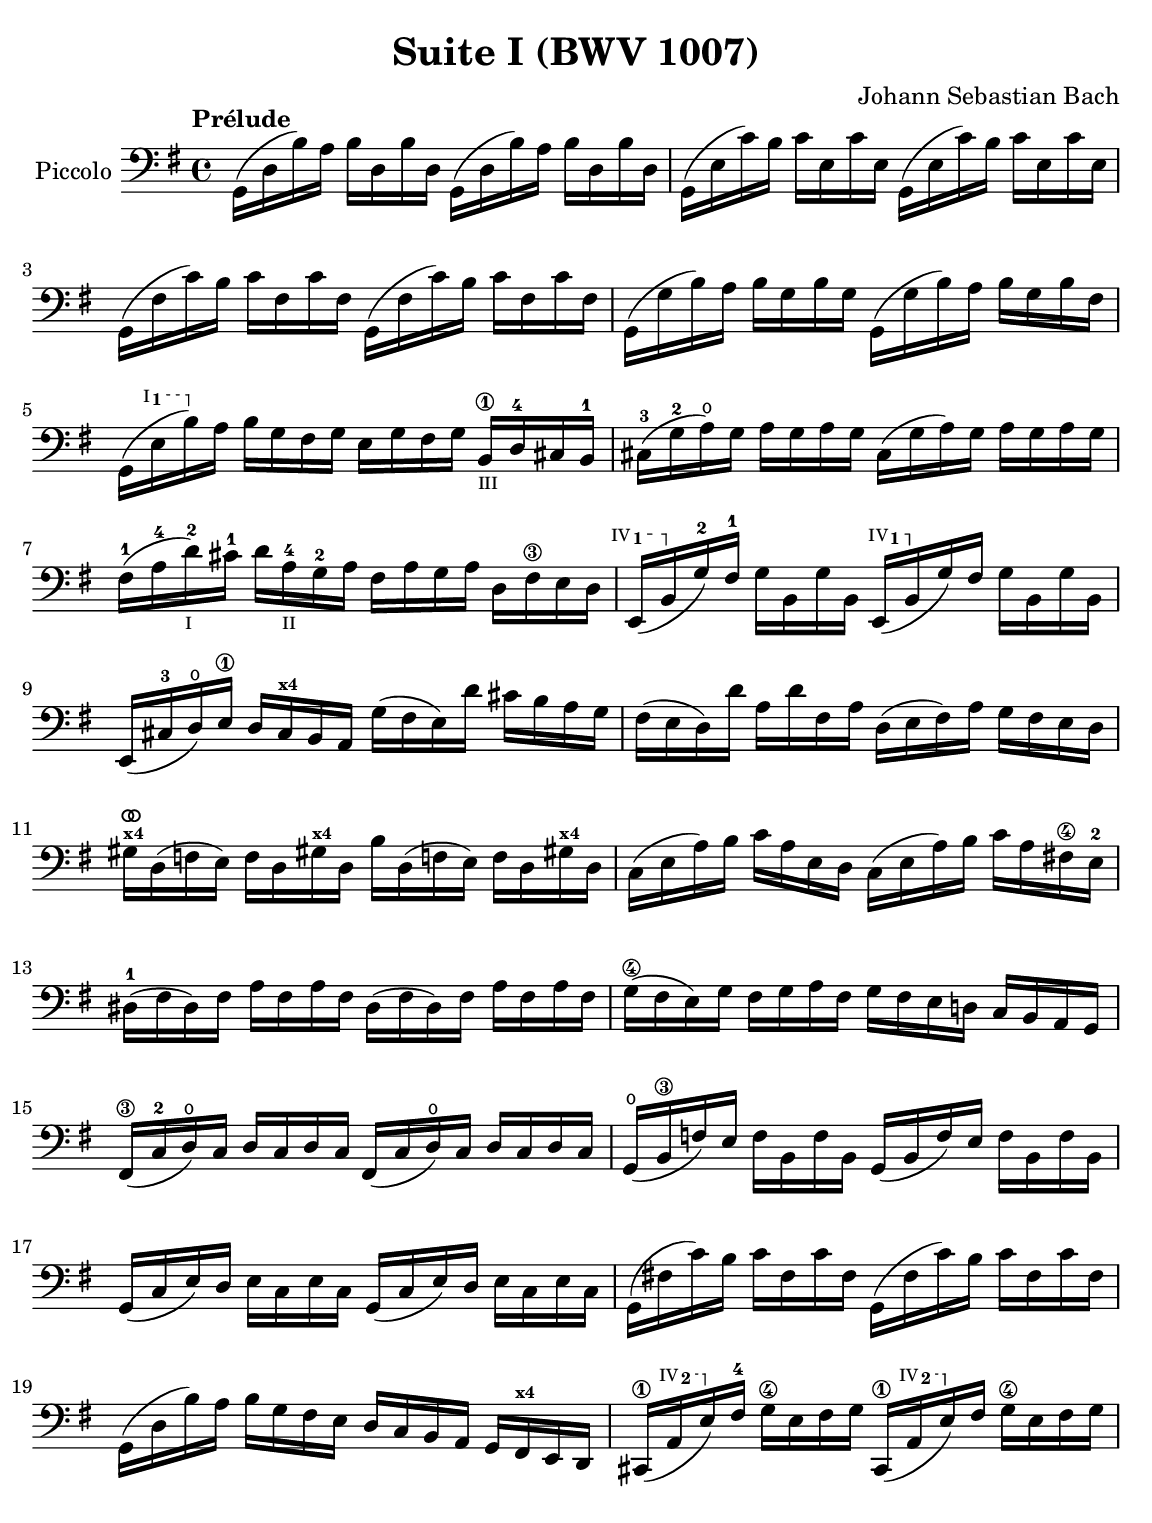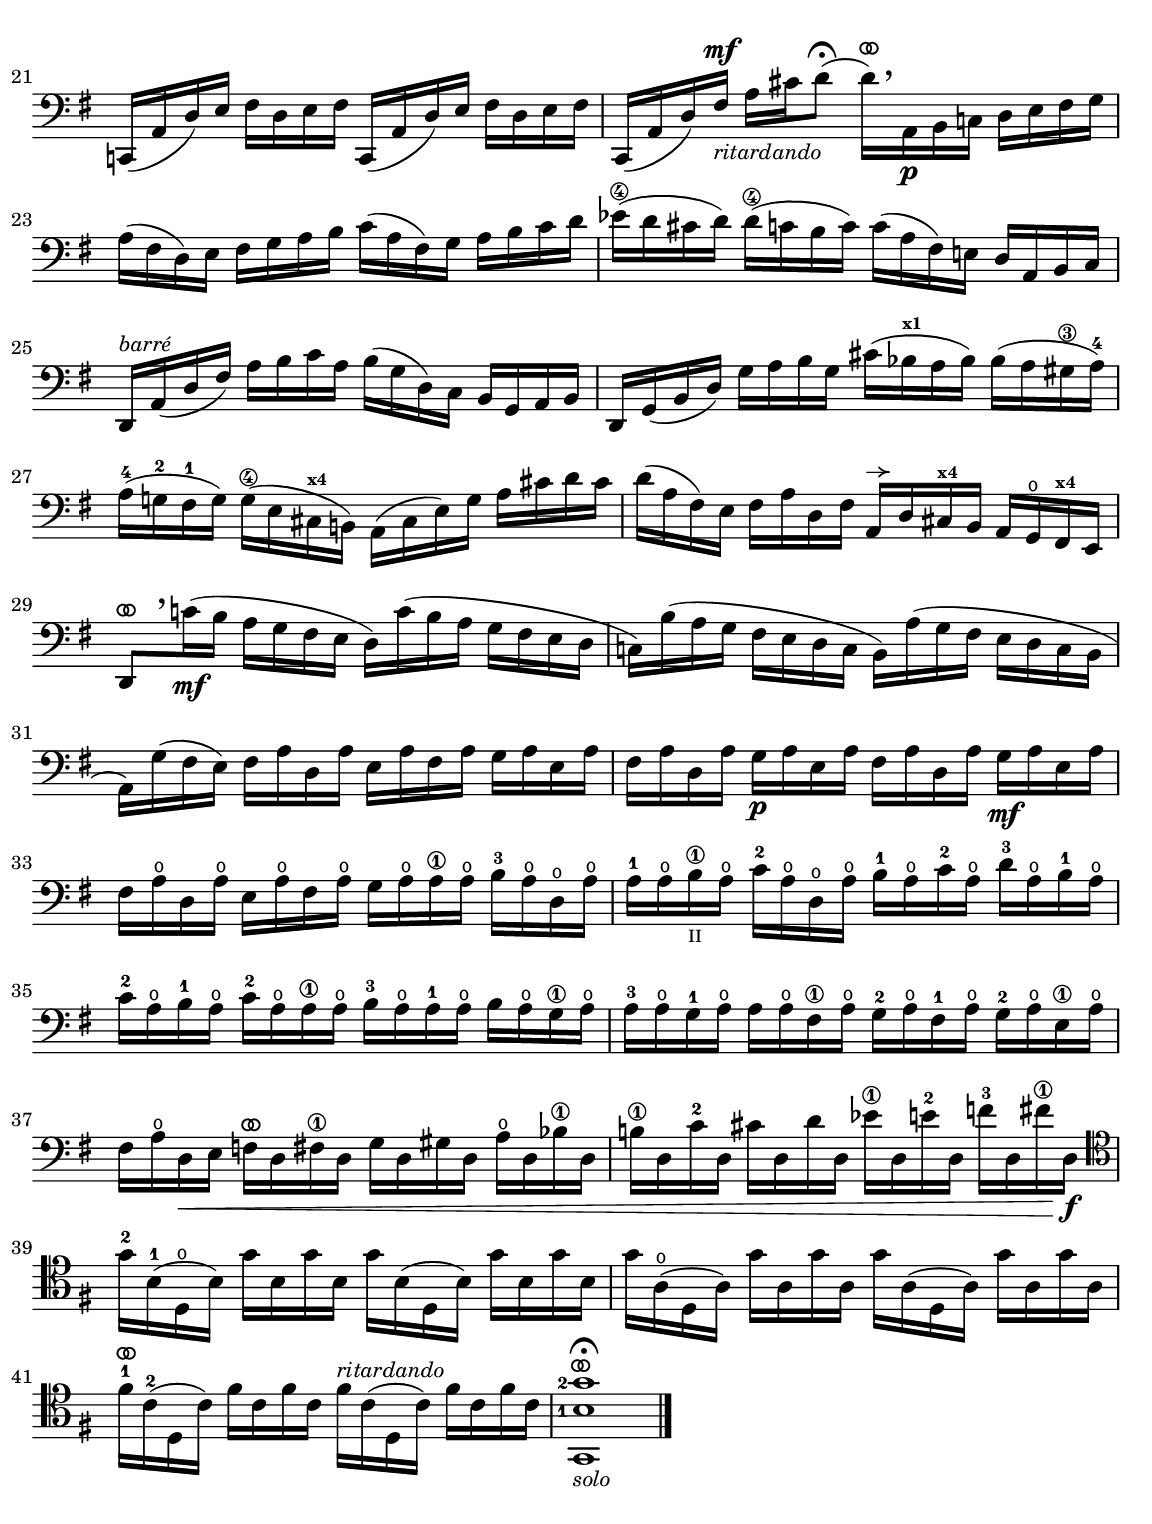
#(set-global-staff-size 21)

\version "2.24.0"

\header {
  title = "Suite I (BWV 1007)"
  composer = "Johann Sebastian Bach"
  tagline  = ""
}

\language "italiano"

% iPad Pro 12.9

\paper {
  paper-width  = 195\mm
  paper-height = 260\mm
%  indent = #0
  page-count = #2
  line-width = #184
  print-page-number = ##f
  ragged-last-bottom = ##t
  ragged-bottom = ##f
  ragged-last = ##t
}

% \phrasingSlurDashed
% \SlurDashed
% \slurSolid

allongerUne = \markup {
  \center-column {
    \combine
    \draw-line #'(-2 . 0)
    \arrow-head #X #RIGHT ##f
  }
}

ringsps = #"
  0.15 setlinewidth
  0.9 0.6 moveto
  0.4 0.6 0.5 0 361 arc
  stroke
  1.0 0.6 0.5 0 361 arc
  stroke
  "

vibrato = \markup {
  \with-dimensions #'(-0.2 . 1.6) #'(0 . 1.2)
  \postscript #ringsps
}

startModernBarre =
#(define-event-function (fretnum partial)
   (number? number?)
    #{
      \tweak bound-details.left.text
        \markup
          \teeny \concat {
          #(format #f "~@r" fretnum)
          \hspace #.2
          \lower #.3 \small \bold \fontsize #-2 #(number->string partial)
          \hspace #.5
        }
      \tweak font-size -1
      \tweak font-shape #'upright
      \tweak style #'dashed-line
      \tweak dash-fraction #0.3
      \tweak dash-period #1
      \tweak bound-details.left.stencil-align-dir-y #0.35
      \tweak bound-details.left.padding 2.5 % was 0.25
      \tweak bound-details.left.attach-dir -1
      \tweak bound-details.left-broken.text ##f
      \tweak bound-details.left-broken.attach-dir -1
      %% adjust the numeric values to fit your needs:
      \tweak bound-details.left-broken.padding 0.5 %% was 1.5
      \tweak bound-details.right-broken.padding 0
      \tweak bound-details.right.padding 0.25
      \tweak bound-details.right.attach-dir 2
      \tweak bound-details.right-broken.text ##f
      \tweak bound-details.right.text
        \markup
          \with-dimensions #'(0 . 0) #'(-.3 . 0) %% was (0 . -1)
          \draw-line #'(0 . -1)
      \startTextSpan
   #})

stopBarre = \stopTextSpan

\score {
  \new Staff
  \with{instrumentName=#"Piccolo"}{
    \set fingeringOrientations = #'(left)
    \override Hairpin.to-barline = ##f
    \override BreathingSign.text = \markup {
      \translate #'(-1.75 . 1.6)
      \musicglyph "scripts.rcomma"
    }

    \tempo "Prélude"
    \time 4/4
    \key sol \major
    \clef "bass"

    | sol,16( re16 si16)   la16 si16  re16  si16  re16
      sol,16( re16 si16)   la16 si16  re16  si16  re16
    | sol,16( mi16 do'16)  si16 do'16 mi16  do'16 mi16
      sol,16( mi16 do'16)  si16 do'16 mi16  do'16 mi16
    | sol,16( fad16 do'16) si16 do'16 fad16 do'16 fad16
      sol,16( fad16 do'16) si16 do'16 fad16 do'16 fad16
    | sol,16( sol16 si16)  la16 si16  sol16 si16  sol16
      sol,16( sol16 si16)  la16 si16[ sol16 si16  fad16]
    | sol,16( \startModernBarre #1 #1 mi16 si16) \stopBarre
      la16 si16 sol16 fad16 sol16 mi16 sol16 fad16 sol16
      si,16\1_\markup{\teeny III} re16-4 dod16 si,16-1
    | dod16-3( sol16-2 la16)\open sol16
      la16 sol16 la16 sol16
      dod16( sol16 la16) sol16 la16 sol16 la16 sol16
    | fad16-1( la16-4 re'16-2_\markup{\teeny I}) dod'16-1
      re'16 la16-4_\markup{\teeny II} sol16-2 la16
      fad16 la16 sol16 la16 re16 fad16\3 mi16 re16
   %| NO BAR HERE OR ELSE \starModernBarre FAILS
      \startModernBarre #4 #1 mi,16( si,16 \stopBarre sol16-2) fad16-1
      sol16 si,16 sol16 si,16
      \startModernBarre #4 #1 mi,16( si,16 \stopBarre sol16) fad16
      sol16 si,16 sol16 si,16
    | mi,16( dod16-3 re16)\open
      mi16\1 re16 dod16^\markup{\bold\teeny x4} si,16 la,16
      sol16( fad16 mi16) re'16 dod'16 si16 la16 sol16
    | fad16( mi16 re16) re'16 la16 re'16 fad16
      la16 re16( mi16 fad16) la16 sol16 fad16 mi16 re16
    | sold16^\markup{\teeny\bold x4}^\vibrato re16( fa16 mi16)
      fa16 re16 sold!16^\markup{\bold\teeny x4}
      re16 si16 re16( fa!16 mi16) fa16
      re16 sold!16^\markup{\bold\teeny x4} re16
    | do16( mi16 la16) si16 do'16 la16 mi16 re16
      do16( mi16 la16) si16 do'16 la16 fad!16\4 mi16-2
    | red16-1( fad16 red16) fad16 la16 fad16 la16 fad16
      red16( fad16 red16) fad16 la16 fad16 la16 fad16
    | sol16(\4 fad16 mi16) sol16 fad16 sol16 la16 fad16
      sol16 fad16 mi16 re!16 do16 si,16 la,16 sol,16
    | fad,16\3( do16-2 re16\open) do16 re16 do16 re16 do16
      fad,16( do16 re16\open) do16 re16 do16 re16 do16
    | sol,16(\open si,16\3 fa16) mi16 fa16 si,16 fa16 si,16
      sol,16_( si,16 fa16) mi16 fa16 si,16 fa16 si,16
    | sol,16( do16 mi16) re16 mi16 do16 mi16 do16
      sol,16( do16 mi16) re16 mi16 do16 mi16 do16
    | sol,16( fad!16 do'16) si16 do'16 fad16 do'16 fad16
      sol,16( fad16 do'16) si16 do'16 fad16 do'16 fad16
    | sol,16( re16 si16) la16 si16 sol16 fad16 mi16
      re16 do16 si,16 la,16 sol,16
      fad,16^\markup{\bold\teeny x4} mi,16 re,16
    | dod,16\1( \startModernBarre #4 #2 la,16 mi16) \stopBarre
      fad16-4 sol16\4 mi16 fad16 sol16
      dod,16\1( \startModernBarre #4 #2 la,16 mi16) \stopBarre
      fad16 sol16\4 mi16 fad16 sol16
    | do,!16( la,16 re16) mi16 fad16 re16 mi16 fad16
      do,16( la,16 re16) mi16 fad16 re16 mi16 fad16
    | do,16( la,16 re16) fad16^\mf_\markup{\small\italic "ritardando"}
      la16 dod'16 re'8\fermata(
      re'16)[^\vibrato \breathe la,16\p si,16 do!16] re16 mi16 fad16 sol16
    | la16( fad16 re16) mi16 fad16 sol16 la16 si16
      do'16( la16 fad16) sol16 la16 si16 do'16 re'16
    | mib'16\4( re'16 dod'16 re'16)
      re'16\4( do'!16 si16 do'16)
      do'16( la16 fad16) mi!16 re16 la,16 si,16 do16
    | re,16^\markup{\small\italic barré} la,16( re16 fad16) la16 si16 do'16 la16
      si16( sol16 re16) do16 si,16 sol,16 la,16 si,16
    | re,16 sol,16( si,16 re16) sol16 la16
      si16 sol16 dod'16(
      sib16^\markup{\bold\teeny x1} la16
      sib16) sib16( la16 sold16\3 la16)-4
    | la16-4( sol!16-2 fad16-1 sol16) sol16\4(
      mi16 dod16^\markup{\bold\teeny x4} si,!16)
      la,16( dod16 mi16) sol16 la16 dod'16 re'16 dod'16
    | re'16( la16 fad16) mi16 fad16 la16 re16
      fad16 la,16^\allongerUne re16 dod16^\markup{\bold\teeny x4} si,16
      la,16 sol,16\open fad,16^\markup{\bold\teeny x4} mi,16
    | \stemUp re,8[^\vibrato\breathe
      \stemDown do'!16(\mf si16] \stemNeutral la16 sol16 fad16 mi16
      re16) do'16( si16 la16 sol16 fad16 mi16 re16
    | do!16) si16( la16 sol16 fad16 mi16 re16 do16
      si,16) la16( sol16 fad16
      \stemDown mi16 re16 do16 si,16 \stemNeutral
    | la,16) sol16( fad16 mi16) fad16 la16 re16 la16
      mi16 la16 fad16 la16 sol16 la16 mi16 la16
    | fad16 la16 re16 la16 sol16\p la16 mi16 la16
      fad16 la16 re16 la16 sol16\mf la16 mi16 la16
    | fad16 la16\open re16 la16\open mi16 la16\open fad16 la16\open
 %       <<{\skip 16 la16[ \skip 16 la16]}\\
 %         {sol16[ \skip 16 la16_\1] \skip 16}>>
 %       <<{\skip 16 la16[ \skip 16 la16]}\\
 %         {si16[ \skip 16 re16] \skip 16}>>
      sol16 la16\open la16\1 la16\open si16-3 la16\open re16\open la16\open
%      | <<{\skip 16 la16[ \skip 16 la16] \skip 16 la16[ \skip 16 la16]
%           \skip 16 la16[ \skip 16 la16] \skip 16 la16[ \skip 16 la16]}\\
%          {la16[ \skip 16 si16_\1] \skip 16 do'16[ \skip 16 re16] \skip 16
%           si16[ \skip 16 do'16] \skip 16 re'16[ \skip 16 si16] \skip16}>>
    | la16-1 la16\open si16\1_\markup{\teeny II} la16\open
      do'16-2 la16\open re16\open la16\open
      si16-1 la16\open do'16-2 la16\open re'16-3 la16\open si16-1 la16\open
 %     | <<{\skip 16 la16[ \skip 16 la16] \skip 16 la16[ \skip 16 la16]
 %          \skip 16 la16[ \skip 16 la16] \skip 16 la16[ \skip 16 la16]}\\
 %         {do'16[ \skip 16 si16] \skip 16 do'16[ \skip 16 la16_\1] \skip 16
 %          si16[ \skip 16 la16] \skip 16 si16[ \skip 16 sol16_\1] \skip 16}>>
    | do'16-2 la16\open si16-1 la16\open do'16-2 la16\open la16\1 la16\open
      si16-3 la16\open la16-1 la16\open si16 la16\open sol16\1 la16\open
 %     | <<{\skip 16 la16[ \skip 16 la16] \skip 16 la16[ \skip 16 la16]}\\
 %         {la16[ \skip 16 sol16] \skip 16 la16[ \skip 16 fad16_\1] \skip 16}>>
    | la16-3 la16\open sol16-1 la16\open la16 la16\open fad16\1 la16\open
      sol16-2 la16\open fad16-1 la16\open sol16-2 la16\open mi16\1 la16\open
    | fad16 la16\open re16\<
      mi16 fa!16^\vibrato re16 fad16\1 re16
      sol16 re16 sold16 re16 la16\open re16 sib16\1 re16
    | si!16\1 re16 do'16-2 re16 dod'16 re16 re'16 re16
      mib'16\1 re16 mi'!16-2 re16 fa'!16-3 re16 fad'16\1 re16\f\!
    | \clef "tenor"
      sol'16-2 si16(-1 re16\open si16) sol'16 si16 sol'16 si16
      sol'16 si16( re16 si16) sol'16 si16 sol'16 si16
    | sol'16 la16(\open re16 la16) sol'16 la16 sol'16 la16
      sol'16 la16( re16 la16) sol'16 la16 sol'16 la16
    | fad'16-1^\vibrato do'16(-2 re16 do'16) fad'16 do'16 fad'16 do'16
      fad'16^\markup{\small\italic "ritardando"} do'16( re16 do'16)
      fad'16 do'16 fad'16 do'16
    | << sol,1_\markup{\small\italic "solo"} <si-1>1 <sol'-2>1^\vibrato\fermata>>

    \bar "|."
  }
}
